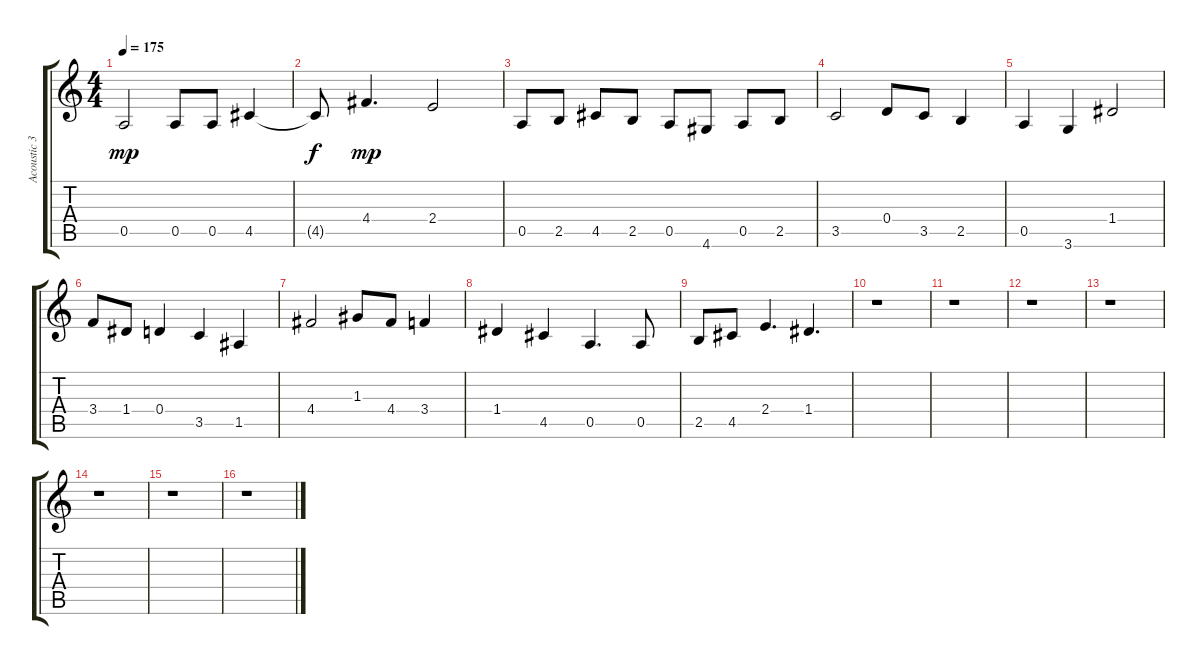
\track ("Acoustic 3" "Acoustic 3") {instrument acousticguitarnylon}
\staff {score tabs}
\tuning (E4 B3 G3 D3 A2 E2) {hide}
\ts (4 4)
\tempo 175
\clef g2
\ks c
0.5.2{dy mp} 0.5.8 0.5.8 4.5.4 |
4.5{t}.8{dy f} 4.4.4{d dy mp} 2.4.2 |
0.5.8 2.5.8 4.5.8 2.5.8 0.5.8 4.6.8 0.5.8 2.5.8 |
3.5.2 0.4.8 3.5.8 2.5.4 |
0.5.4 3.6.4 1.4.2 |
3.4.8 1.4.8 0.4.4 3.5.4 1.5.4 |
4.4.2 1.3.8 4.4.8 3.4.4 |
1.4.4 4.5.4 0.5.4{d} 0.5.8 |
2.5.8 4.5.8 2.4.4{d} 1.4.4{d} |
r.1 |
r.1 |
r.1 |
r.1 |
r.1 |
r.1 |
r.1
